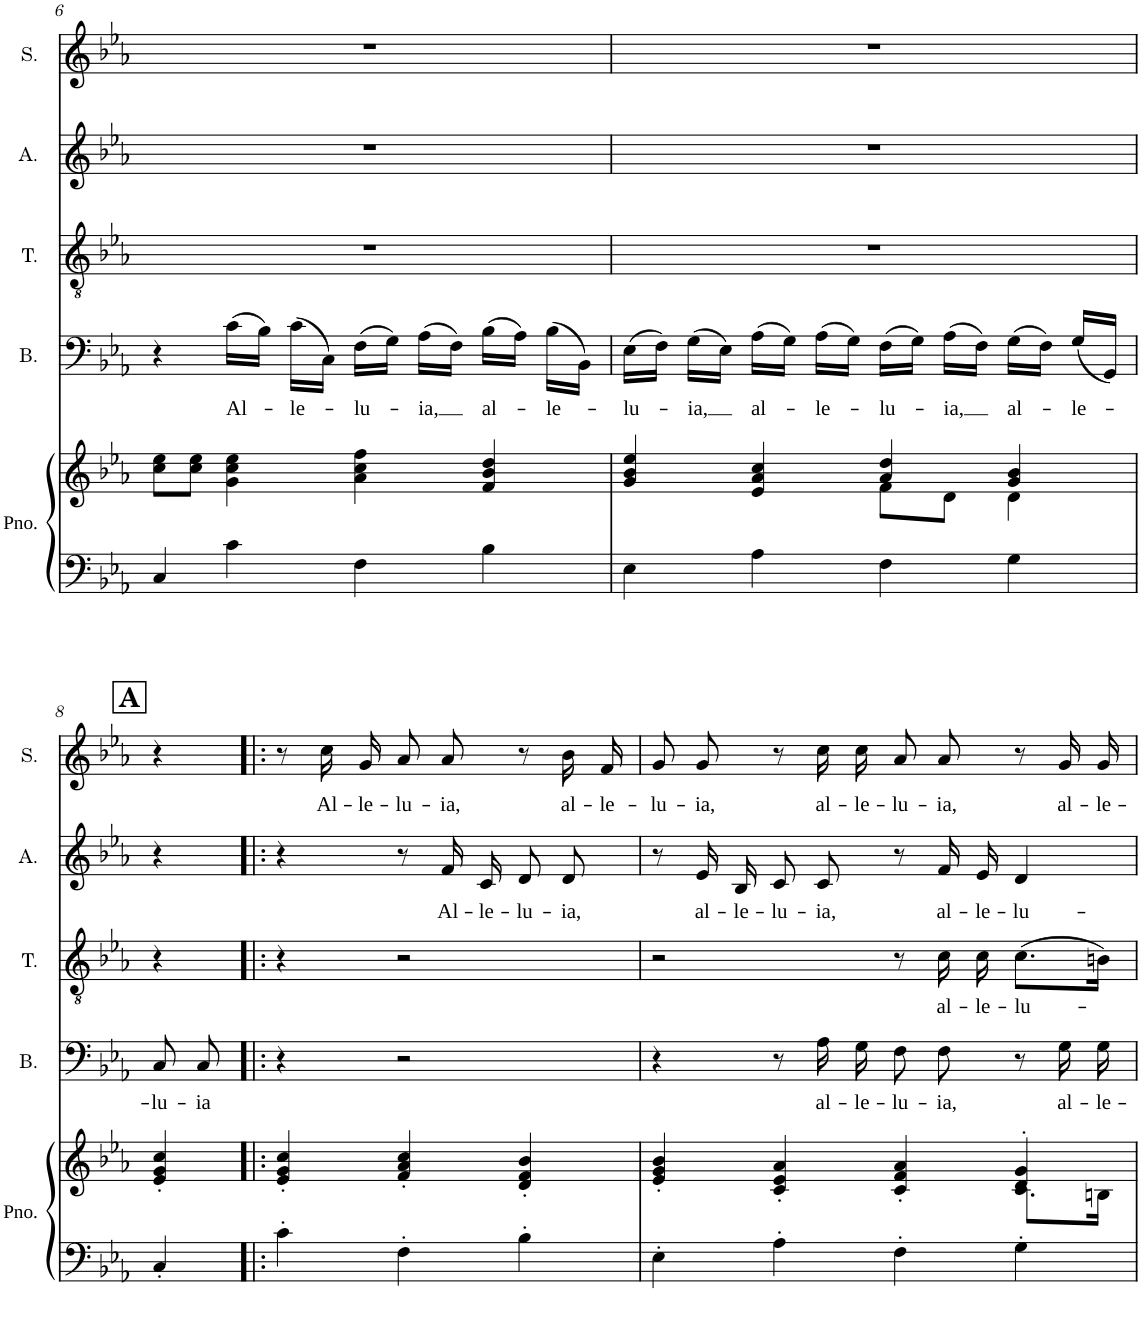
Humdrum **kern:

**kern	**kern	**kern	**text	**kern	**text	**kern	**text	**kern	**text
*part5	*part5	*part4	*part4	*part3	*part3	*part2	*part2	*part1	*part1
*staff6	*staff5	*staff4	*staff4	*staff3	*staff3	*staff2	*staff2	*staff1	*staff1
*I"Piano	*	*I"Basse	*	*I"Ténor	*	*I"Alto	*	*I"Soprano	*
*I'Pno.	*	*I'B.	*	*I'T.	*	*I'A.	*	*I'S.	*
!!LO:PB:g=z
*clefF4	*clefG2	*clefF4	*	*clefGv2	*	*clefG2	*	*clefG2	*
*k[b-e-a-]	*k[b-e-a-]	*k[b-e-a-]	*	*k[b-e-a-]	*	*k[b-e-a-]	*	*k[b-e-a-]	*
*M4/4	*M4/4	*M4/4	*	*M4/4	*	*M4/4	*	*M4/4	*
=6	=6	=6	=6	=6	=6	=6	=6	=6	=6
4C/	8cc\ 8ee-\L	4r	.	1r	.	1r	.	1r	.
.	8cc\ 8ee-\J	.	.	.	.	.	.	.	.
!	!	!	!LO:LY:b	!	!	!	!	!	!
4c\	4g\ 4cc\ 4ee-\	(16c\LL	Al-	.	.	.	.	.	.
.	.	16B-\JJ)	.	.	.	.	.	.	.
!	!	!	!LO:LY:b	!	!	!	!	!	!
.	.	(16c\LL	-le-	.	.	.	.	.	.
.	.	16C\JJ)	.	.	.	.	.	.	.
!	!	!	!LO:LY:b	!	!	!	!	!	!
4F\	4a-\ 4cc\ 4ff\	(16F\LL	-lu-	.	.	.	.	.	.
.	.	16G\JJ)	.	.	.	.	.	.	.
!	!	!	!LO:LY:b	!	!	!	!	!	!
.	.	(16A-\LL	-ia,	.	.	.	.	.	.
.	.	16F\JJ)	.	.	.	.	.	.	.
!	!	!	!LO:LY:b	!	!	!	!	!	!
4B-\	4f/ 4b-/ 4dd/	(16B-\LL	al-	.	.	.	.	.	.
.	.	16A-\JJ)	.	.	.	.	.	.	.
!	!	!	!LO:LY:b	!	!	!	!	!	!
.	.	(16B-\LL	-le-	.	.	.	.	.	.
.	.	16BB-\JJ)	.	.	.	.	.	.	.
=7	=7	=7	=7	=7	=7	=7	=7	=7	=7
*	*^	*	*	*	*	*	*	*	*
!	!	!	!	!LO:LY:b	!	!	!	!	!	!
4E-\	4g/ 4b-/ 4ee-/	2ryy	(16E-\LL	-lu-	1r	.	1r	.	1r	.
.	.	.	16F\JJ)	.	.	.	.	.	.	.
!	!	!	!	!LO:LY:b	!	!	!	!	!	!
.	.	.	(16G\LL	-ia,	.	.	.	.	.	.
.	.	.	16E-\JJ)	.	.	.	.	.	.	.
!	!	!	!	!LO:LY:b	!	!	!	!	!	!
4A-\	4e-/ 4a-/ 4cc/	.	(16A-\LL	al-	.	.	.	.	.	.
.	.	.	16G\JJ)	.	.	.	.	.	.	.
!	!	!	!	!LO:LY:b	!	!	!	!	!	!
.	.	.	(16A-\LL	-le-	.	.	.	.	.	.
.	.	.	16G\JJ)	.	.	.	.	.	.	.
!	!	!	!	!LO:LY:b	!	!	!	!	!	!
4F\	4a-/ 4dd/	8f\L	(16F\LL	-lu-	.	.	.	.	.	.
.	.	.	16G\JJ)	.	.	.	.	.	.	.
!	!	!	!	!LO:LY:b	!	!	!	!	!	!
.	.	8d\J	(16A-\LL	-ia,	.	.	.	.	.	.
.	.	.	16F\JJ)	.	.	.	.	.	.	.
!	!	!	!	!LO:LY:b	!	!	!	!	!	!
4G\	4g/ 4b-/	4d\	(16G\LL	al-	.	.	.	.	.	.
.	.	.	16F\JJ)	.	.	.	.	.	.	.
!	!	!	!	!LO:LY:b	!	!	!	!	!	!
.	.	.	(16G/LL	-le-	.	.	.	.	.	.
.	.	.	16GG/JJ)	.	.	.	.	.	.	.
*	*v	*v	*	*	*	*	*	*	*	*
!!LO:LB:g=z
!!LO:REH:place=s1:a:B:cj:fs=14:t=A
=8	=8	=8	=8	=8	=8	=8	=8	=8	=8
!	!	!	!LO:LY:b	!	!	!	!	!	!
4C'/	4e-/' 4g/' 4cc/'	8C/	-lu-	4r	.	4r	.	4r	.
!	!	!	!LO:LY:b	!	!	!	!	!	!
.	.	8C/	-ia	.	.	.	.	.	.
4c'\	4e-/' 4g/' 4cc/'	4r	.	4r	.	4r	.	8r	.
!	!	!	!	!	!	!	!	!	!LO:LY:b
.	.	.	.	.	.	.	.	16cc/LL	Al-
!	!	!	!	!	!	!	!	!	!LO:LY:b
.	.	.	.	.	.	.	.	16g/JJ	-le-
!	!	!	!	!	!	!	!	!	!LO:LY:b
4F'\	4f/' 4a-/' 4cc/'	2r	.	2r	.	8r	.	8a-/L	-lu-
!	!	!	!	!	!	!	!LO:LY:b	!	!LO:LY:b
.	.	.	.	.	.	16f/LL	Al-	8a-/J	-ia,
!	!	!	!	!	!	!	!LO:LY:b	!	!
.	.	.	.	.	.	16c/JJ	-le-	.	.
!	!	!	!	!	!	!	!LO:LY:b	!	!
4B-'\	4d/' 4f/' 4b-/'	.	.	.	.	8d/L	-lu-	8r	.
!	!	!	!	!	!	!	!LO:LY:b	!	!LO:LY:b
.	.	.	.	.	.	8d/J	-ia,	16b-/LL	al-
!	!	!	!	!	!	!	!	!	!LO:LY:b
.	.	.	.	.	.	.	.	16f/JJ	-le-
=9	=9	=9	=9	=9	=9	=9	=9	=9	=9
*	*^	*	*	*	*	*	*	*	*
!	!	!	!	!	!	!	!	!	!	!LO:LY:b
4E-'\	4e-/' 4g/' 4b-/'	2.ryy	4r	.	2r	.	8r	.	8g/L	-lu-
!	!	!	!	!	!	!	!	!LO:LY:b	!	!LO:LY:b
.	.	.	.	.	.	.	16e-/LL	al-	8g/J	-ia,
!	!	!	!	!	!	!	!	!LO:LY:b	!	!
.	.	.	.	.	.	.	16B-/JJ	-le-	.	.
!	!	!	!	!	!	!	!	!LO:LY:b	!	!
4A-'\	4c/' 4e-/' 4a-/'	.	8r	.	.	.	8c/L	-lu-	8r	.
!	!	!	!	!LO:LY:b	!	!	!	!LO:LY:b	!	!LO:LY:b
.	.	.	16A-\	-al-	.	.	8c/J	-ia,	16cc\LL	al-
!	!	!	!	!LO:LY:b	!	!	!	!	!	!LO:LY:b
.	.	.	16G\	-le-	.	.	.	.	16cc\JJ	-le-
!	!	!	!	!LO:LY:b	!	!	!	!	!	!LO:LY:b
4F'\	4c/' 4f/' 4a-/'	.	8F\	-lu-	8r	.	8r	.	8a-/L	-lu-
!	!	!	!	!LO:LY:b	!	!LO:LY:b	!	!LO:LY:b	!	!LO:LY:b
.	.	.	8F\	-ia,	16c\	al-	16f/LL	al-	8a-/J	-ia,
!	!	!	!	!	!	!LO:LY:b	!	!LO:LY:b	!	!
.	.	.	.	.	16c\	-le-	16e-/JJ	-le-	.	.
!	!	!	!	!	!	!LO:LY:b	!	!LO:LY:b	!	!
4G'\	4d/' 4g/'	8.c\L	8r	.	(8.c\L	-lu-	4d/	-lu-	8r	.
!	!	!	!	!LO:LY:b	!	!	!	!	!	!LO:LY:b
.	.	.	16G\	al-	.	.	.	.	16g/LL	al-
!	!	!	!	!LO:LY:b	!	!	!	!	!	!LO:LY:b
.	.	16Bn\Jk	16G\	-le-	16Bn\Jk)	.	.	.	16g/JJ	-le-
*	*v	*v	*	*	*	*	*	*	*	*
=	=	=	=	=	=	=	=	=	=
*-	*-	*-	*-	*-	*-	*-	*-	*-	*-
